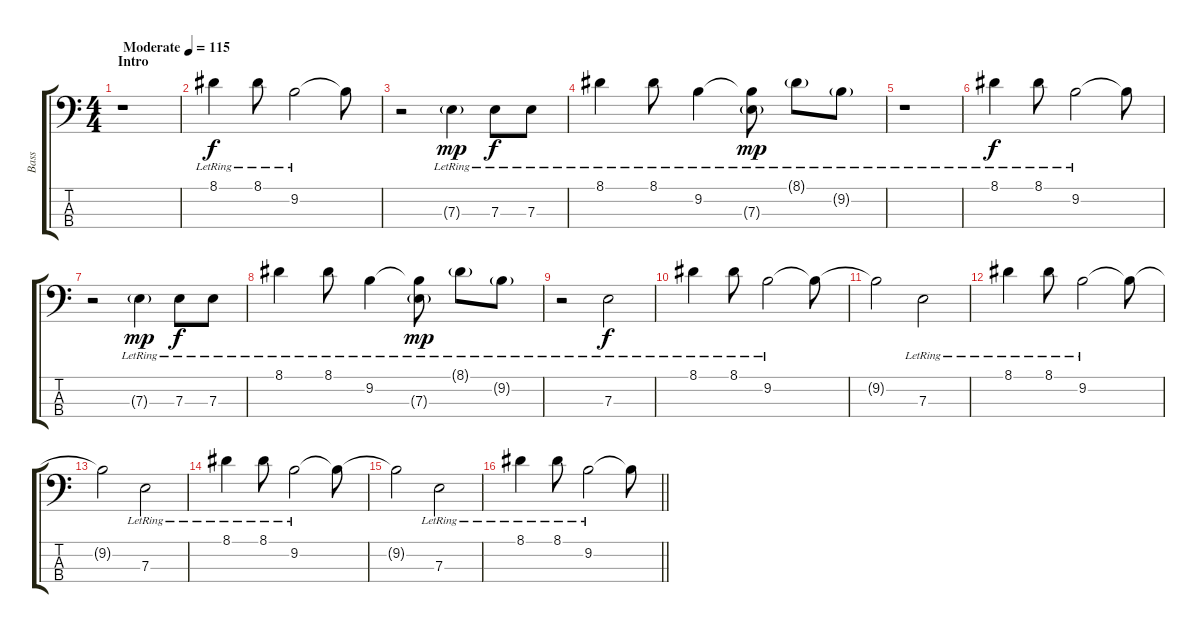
\track ("Bass" "Bass") {instrument electricbassfinger}
\staff {score tabs}
\tuning (G2 D2 A1 E1) {hide}
\ts (4 4)
\section ("" "Intro")
\tempo (115 "Moderate")
\clef f4
\ks c
r.1{dy f instrument electricbassfinger} |
8.1{lr}.4 8.1{lr}.8 9.2{lr}.2 9.2{t}.8 |
r.2 7.3{g lr}.4{dy mp} 7.3{lr}.8{dy f} 7.3{lr}.8 |
8.1{lr}.4 8.1{lr}.8 9.2{lr}.4 (9.2{t} 7.3{g lr}).8{dy mp} 8.1{g lr}.8 9.2{g lr}.8 |
r.1 |
8.1{lr}.4{dy f} 8.1{lr}.8 9.2{lr}.2 9.2{t}.8 |
r.2 7.3{g lr}.4{dy mp} 7.3{lr}.8{dy f} 7.3{lr}.8 |
8.1{lr}.4 8.1{lr}.8 9.2{lr}.4 (9.2{t} 7.3{g lr}).8{dy mp} 8.1{g lr}.8 9.2{g lr}.8 |
r.2 7.3{lr}.2{dy f} |
8.1{lr}.4 8.1{lr}.8 9.2{lr}.2 9.2{t}.8 |
9.2{t}.2 7.3{lr}.2 |
8.1{lr}.4 8.1{lr}.8 9.2{lr}.2 9.2{t}.8 |
9.2{t}.2 7.3{lr}.2 |
8.1{lr}.4 8.1{lr}.8 9.2{lr}.2 9.2{t}.8 |
9.2{t}.2 7.3{lr}.2 |
\barLineRight lightlight
8.1{lr}.4 8.1{lr}.8 9.2{lr}.2 9.2{t}.8
